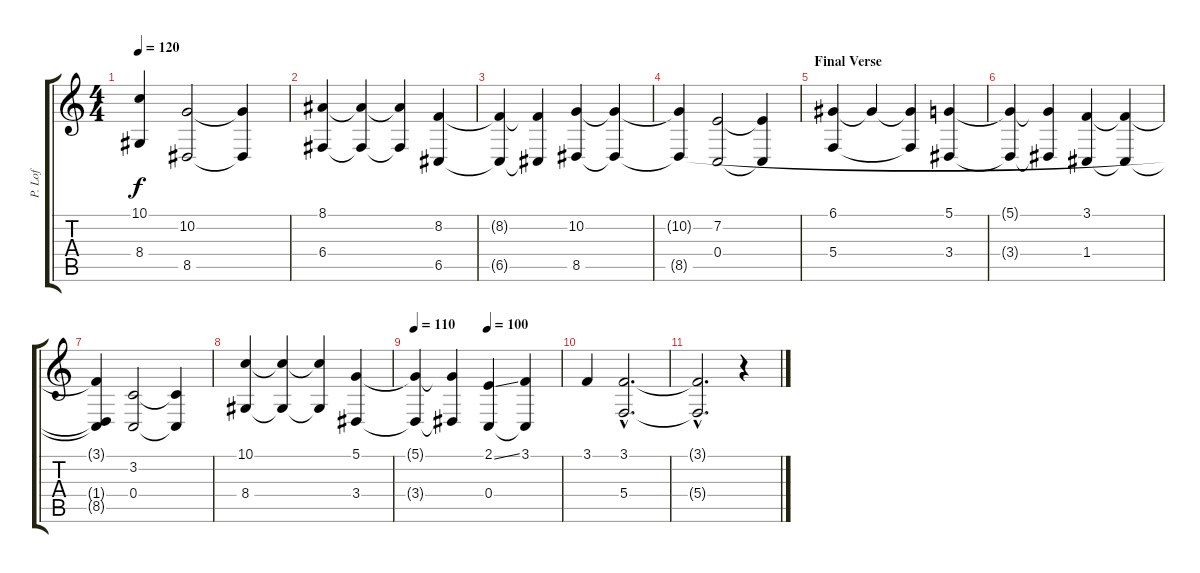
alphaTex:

\track ("P. Lof" "P. Lof") {instrument fx4atmosphere}
\staff {score tabs}
\tuning (D4 A3 F3 C3 G2 D2) {hide}
\ts (4 4)
\tempo 120
\clef g2
\ks c
(10.1{t} 8.4{t}).4{dy f} (10.2 8.5).2 (10.2{t} 8.5{t}).4 |
(8.1 6.4).4 (8.1{t} 6.4{t}).4 (8.1{t} 6.4{t}).4 (8.2 6.5).4 |
(8.2{t} 6.5{t}).4 (8.2{t} 6.5{t}).4 (10.2 8.5).4 (10.2{t} 8.5{t}).4 |
(10.2{t} 8.5{t}).4 (7.2 0.4).2 (7.2{t} 0.4{t}).4 |
\section ("" "Final Verse")
(6.1 5.4).4 6.1{t}.4 (6.1{t} 5.4{t}).4 (5.1 3.4).4 |
(5.1{t} 3.4{t}).4 (5.1{t} 3.4{t}).4 (3.1 1.4).4 (3.1{t} 1.4{t}).4 |
(3.1{t} 1.4{t} 8.5{t}).4 (3.2 0.4).2 (3.2{t} 0.4{t}).4 |
(10.1 8.4).4 (10.1{t} 8.4{t}).4 (10.1{t} 8.4{t}).4 (5.1 3.4).4 |
\tempo 110
\tempo (100 0.5)
(5.1{t} 3.4{t}).4 (5.1{t} 3.4{t}).4 (2.1{ss} 0.4).4 (3.1 0.4{t}).4 |
3.1.4 (3.1{hac} 5.4{hac}).2{d} |
(3.1{hac t} 5.4{hac t}).2{d} r.4
